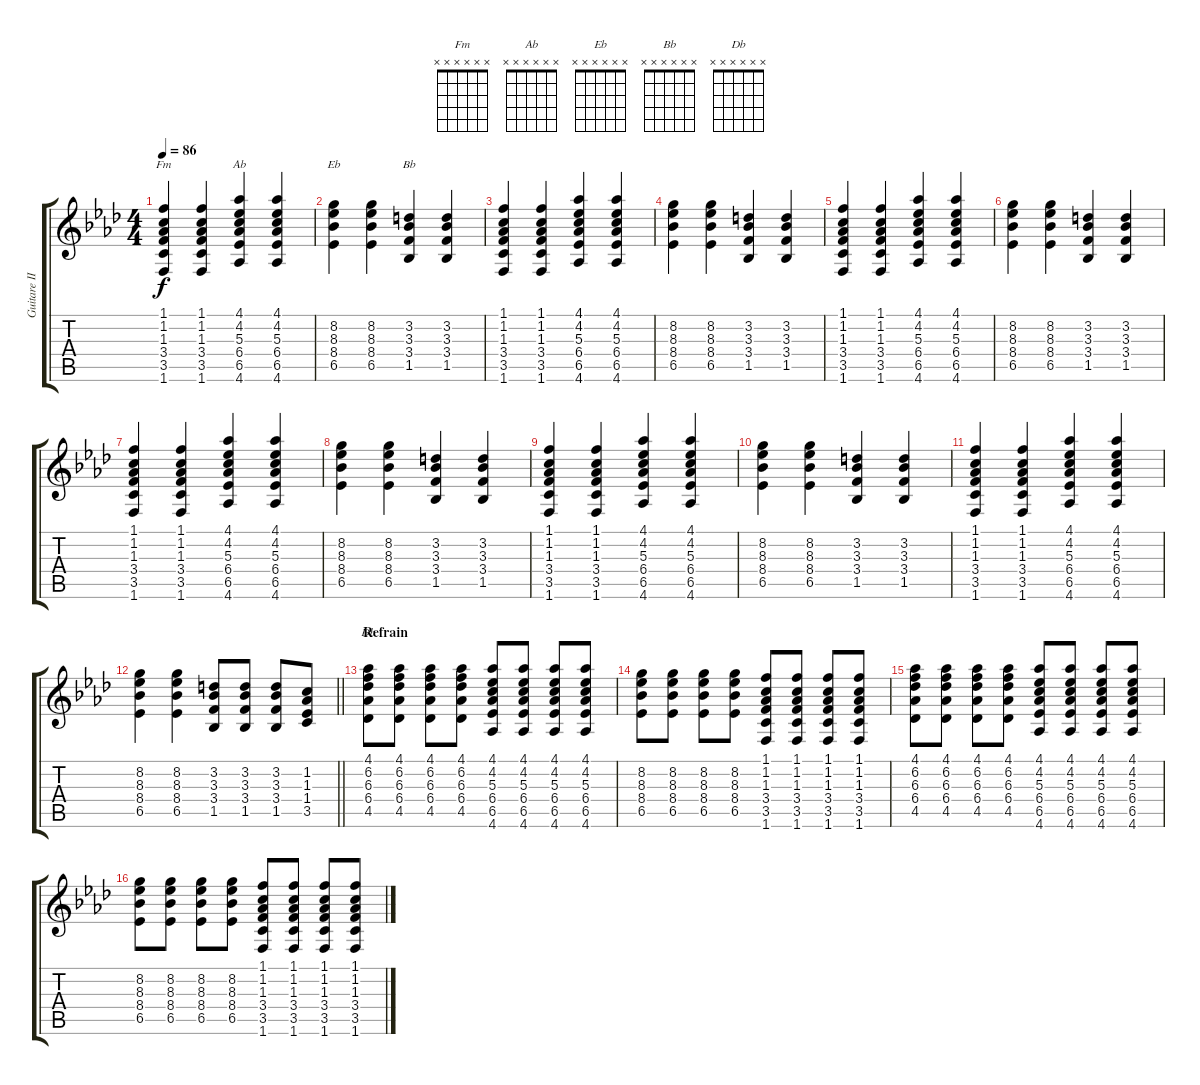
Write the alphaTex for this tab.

\track ("Guitare II" "Guitare II") {instrument electricguitarclean}
\staff {score tabs}
\tuning (E4 B3 G3 D3 A2 E2) {hide}
\chord ("Fm" x x x x x x)
\chord ("Ab" x x x x x x)
\chord ("Eb" x x x x x x)
\chord ("Bb" x x x x x x)
\chord ("Db" x x x x x x)
\ts (4 4)
\tempo 86
\clef g2
\ks ab
(1.1 1.2 1.3 3.4 3.5 1.6).4{ch "Fm" dy f} (1.1 1.2 1.3 3.4 3.5 1.6).4 (4.1 4.2 5.3 6.4 6.5 4.6).4{ch "Ab"} (4.1 4.2 5.3 6.4 6.5 4.6).4 |
(8.2 8.3 8.4 6.5).4{ch "Eb"} (8.2 8.3 8.4 6.5).4 (3.2 3.3 3.4 1.5).4{ch "Bb"} (3.2 3.3 3.4 1.5).4 |
(1.1 1.2 1.3 3.4 3.5 1.6).4 (1.1 1.2 1.3 3.4 3.5 1.6).4 (4.1 4.2 5.3 6.4 6.5 4.6).4 (4.1 4.2 5.3 6.4 6.5 4.6).4 |
(8.2 8.3 8.4 6.5).4 (8.2 8.3 8.4 6.5).4 (3.2 3.3 3.4 1.5).4 (3.2 3.3 3.4 1.5).4 |
(1.1 1.2 1.3 3.4 3.5 1.6).4 (1.1 1.2 1.3 3.4 3.5 1.6).4 (4.1 4.2 5.3 6.4 6.5 4.6).4 (4.1 4.2 5.3 6.4 6.5 4.6).4 |
(8.2 8.3 8.4 6.5).4 (8.2 8.3 8.4 6.5).4 (3.2 3.3 3.4 1.5).4 (3.2 3.3 3.4 1.5).4 |
(1.1 1.2 1.3 3.4 3.5 1.6).4 (1.1 1.2 1.3 3.4 3.5 1.6).4 (4.1 4.2 5.3 6.4 6.5 4.6).4 (4.1 4.2 5.3 6.4 6.5 4.6).4 |
(8.2 8.3 8.4 6.5).4 (8.2 8.3 8.4 6.5).4 (3.2 3.3 3.4 1.5).4 (3.2 3.3 3.4 1.5).4 |
(1.1 1.2 1.3 3.4 3.5 1.6).4 (1.1 1.2 1.3 3.4 3.5 1.6).4 (4.1 4.2 5.3 6.4 6.5 4.6).4 (4.1 4.2 5.3 6.4 6.5 4.6).4 |
(8.2 8.3 8.4 6.5).4 (8.2 8.3 8.4 6.5).4 (3.2 3.3 3.4 1.5).4 (3.2 3.3 3.4 1.5).4 |
(1.1 1.2 1.3 3.4 3.5 1.6).4 (1.1 1.2 1.3 3.4 3.5 1.6).4 (4.1 4.2 5.3 6.4 6.5 4.6).4 (4.1 4.2 5.3 6.4 6.5 4.6).4 |
\barLineRight lightlight
(8.2 8.3 8.4 6.5).4 (8.2 8.3 8.4 6.5).4 (3.2 3.3 3.4 1.5).8 (3.2 3.3 3.4 1.5).8 (3.2 3.3 3.4 1.5).8 (1.2 1.3 1.4 3.5).8 |
\section ("" "Refrain")
(4.1 6.2 6.3 6.4 4.5).8{ch "Db" instrument overdrivenguitar} (4.1 6.2 6.3 6.4 4.5).8 (4.1 6.2 6.3 6.4 4.5).8 (4.1 6.2 6.3 6.4 4.5).8 (4.1 4.2 5.3 6.4 6.5 4.6).8 (4.1 4.2 5.3 6.4 6.5 4.6).8 (4.1 4.2 5.3 6.4 6.5 4.6).8 (4.1 4.2 5.3 6.4 6.5 4.6).8 |
(8.2 8.3 8.4 6.5).8 (8.2 8.3 8.4 6.5).8 (8.2 8.3 8.4 6.5).8 (8.2 8.3 8.4 6.5).8 (1.1 1.2 1.3 3.4 3.5 1.6).8 (1.1 1.2 1.3 3.4 3.5 1.6).8 (1.1 1.2 1.3 3.4 3.5 1.6).8 (1.1 1.2 1.3 3.4 3.5 1.6).8 |
(4.1 6.2 6.3 6.4 4.5).8 (4.1 6.2 6.3 6.4 4.5).8 (4.1 6.2 6.3 6.4 4.5).8 (4.1 6.2 6.3 6.4 4.5).8 (4.1 4.2 5.3 6.4 6.5 4.6).8 (4.1 4.2 5.3 6.4 6.5 4.6).8 (4.1 4.2 5.3 6.4 6.5 4.6).8 (4.1 4.2 5.3 6.4 6.5 4.6).8 |
(8.2 8.3 8.4 6.5).8 (8.2 8.3 8.4 6.5).8 (8.2 8.3 8.4 6.5).8 (8.2 8.3 8.4 6.5).8 (1.1 1.2 1.3 3.4 3.5 1.6).8 (1.1 1.2 1.3 3.4 3.5 1.6).8 (1.1 1.2 1.3 3.4 3.5 1.6).8 (1.1 1.2 1.3 3.4 3.5 1.6).8
